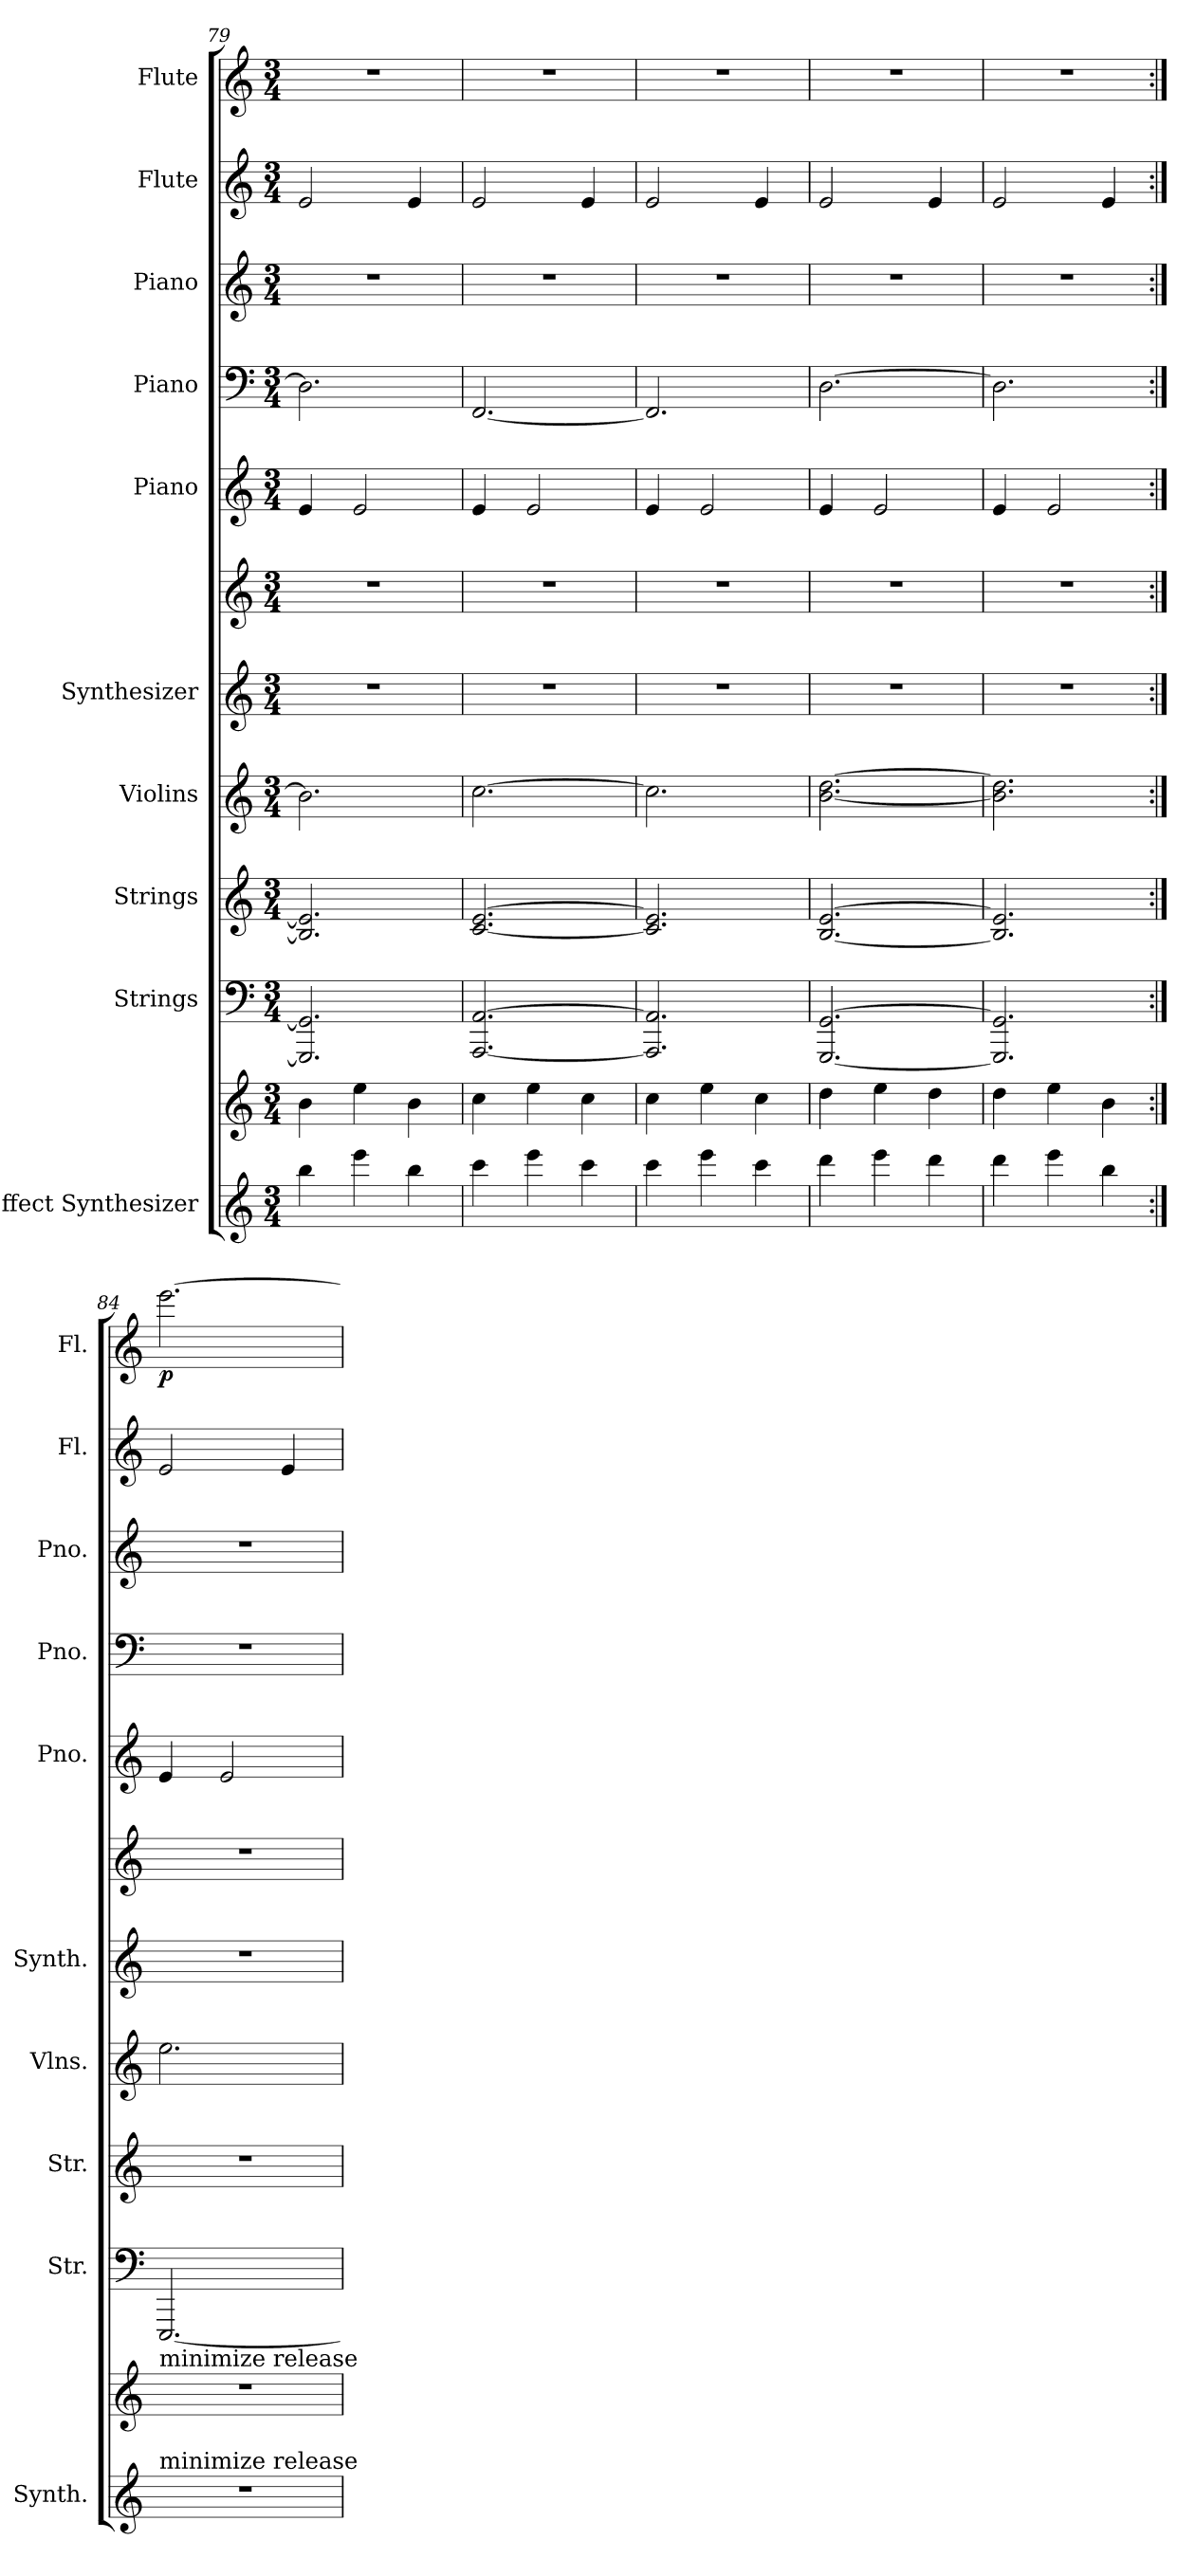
**kern	**kern	**kern	**kern	**kern	**kern	**kern	**kern	**kern	**kern	**kern	**kern	**dynam
*part10	*part10	*part9	*part8	*part7	*part6	*part6	*part5	*part4	*part3	*part2	*part1	*part1
*staff12	*staff11	*staff10	*staff9	*staff8	*staff7	*staff6	*staff5	*staff4	*staff3	*staff2	*staff1	*staff1
*I"Effect Synthesizer	*	*I"Strings	*I"Strings	*I"Violins	*I"Synthesizer	*	*I"Piano	*I"Piano	*I"Piano	*I"Flute	*I"Flute	*
*I'Synth.	*	*I'Str.	*I'Str.	*I'Vlns.	*I'Synth.	*	*I'Pno.	*I'Pno.	*I'Pno.	*I'Fl.	*I'Fl.	*
*clefG2	*clefG2	*clefF4	*clefG2	*clefG2	*clefG2	*clefG2	*clefG2	*clefF4	*clefG2	*clefG2	*clefG2	*
*k[]	*k[]	*k[]	*k[]	*k[]	*k[]	*k[]	*k[]	*k[]	*k[]	*k[]	*k[]	*
*M3/4	*M3/4	*M3/4	*M3/4	*M3/4	*M3/4	*M3/4	*M3/4	*M3/4	*M3/4	*M3/4	*M3/4	*
=79	=79	=79	=79	=79	=79	=79	=79	=79	=79	=79	=79	=79
4bb\	4b\	2.GGG/] 2.GG/]	2.B/] 2.e/]	2.b\]	2.r	2.r	4e/	2.D\]	2.r	2e/	2.r	.
4eee\	4ee\	.	.	.	.	.	2e/	.	.	.	.	.
4bb\	4b\	.	.	.	.	.	.	.	.	4e/	.	.
=80	=80	=80	=80	=80	=80	=80	=80	=80	=80	=80	=80	=80
4ccc\	4cc\	[2.AAA/ [2.AA/	[2.c/ [2.e/	[2.cc\	2.r	2.r	4e/	[2.FF/	2.r	2e/	2.r	.
4eee\	4ee\	.	.	.	.	.	2e/	.	.	.	.	.
4ccc\	4cc\	.	.	.	.	.	.	.	.	4e/	.	.
=81	=81	=81	=81	=81	=81	=81	=81	=81	=81	=81	=81	=81
4ccc\	4cc\	2.AAA/] 2.AA/]	2.c/] 2.e/]	2.cc\]	2.r	2.r	4e/	2.FF/]	2.r	2e/	2.r	.
4eee\	4ee\	.	.	.	.	.	2e/	.	.	.	.	.
4ccc\	4cc\	.	.	.	.	.	.	.	.	4e/	.	.
!!LO:PB:g=z
=82	=82	=82	=82	=82	=82	=82	=82	=82	=82	=82	=82	=82
4ddd\	4dd\	[2.GGG/ [2.GG/	[2.B/ [2.e/	[2.b\ [2.dd\	2.r	2.r	4e/	[2.D\	2.r	2e/	2.r	.
4eee\	4ee\	.	.	.	.	.	2e/	.	.	.	.	.
4ddd\	4dd\	.	.	.	.	.	.	.	.	4e/	.	.
=83	=83	=83	=83	=83	=83	=83	=83	=83	=83	=83	=83	=83
4ddd\	4dd\	2.GGG/] 2.GG/]	2.B/] 2.e/]	2.b\] 2.dd\]	2.r	2.r	4e/	2.D\]	2.r	2e/	2.r	.
4eee\	4ee\	.	.	.	.	.	2e/	.	.	.	.	.
4bb\	4b\	.	.	.	.	.	.	.	.	4e/	.	.
=84:|!	=84:|!	=84:|!	=84:|!	=84:|!	=84:|!	=84:|!	=84:|!	=84:|!	=84:|!	=84:|!	=84:|!	=84:|!
!	!LO:TX:a:t=minimize release	!	!	!	!	!	!	!	!	!	!	!
!LO:TX:a:t=minimize release	!	!	!	!	!	!	!	!	!	!	!	!
!	!	!	!	!	!	!	!	!	!	!	!	!LO:DY:b
2.r	2.r	[2.EEE/	2.r	2.ee\	2.r	2.r	4e/	2.r	2.r	2e/	[2.eee\	p
.	.	.	.	.	.	.	2e/	.	.	.	.	.
.	.	.	.	.	.	.	.	.	.	4e/	.	.
=	=	=	=	=	=	=	=	=	=	=	=	=
*-	*-	*-	*-	*-	*-	*-	*-	*-	*-	*-	*-	*-
